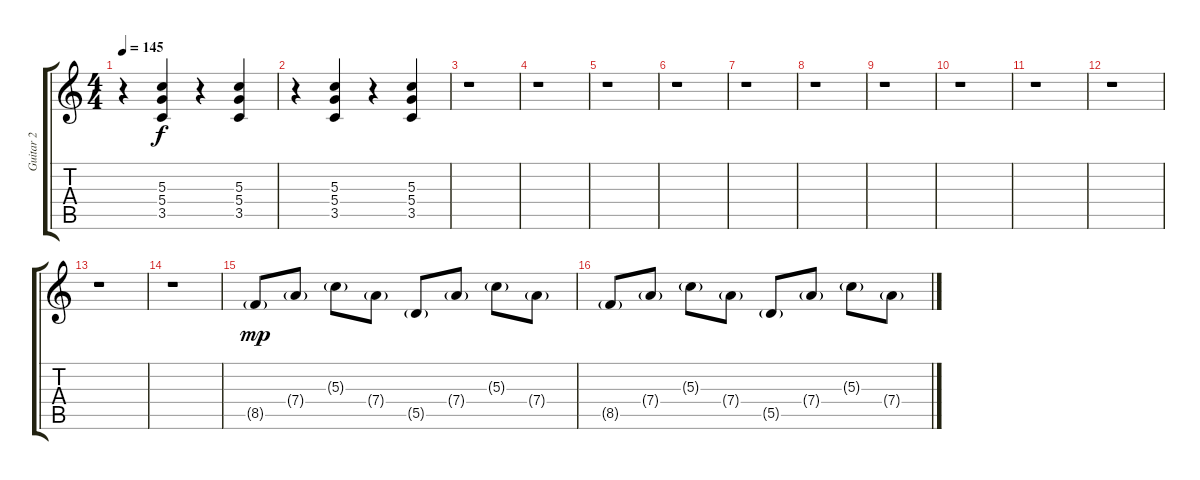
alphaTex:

\track ("Guitar 2" "Guitar 2") {instrument overdrivenguitar}
\staff {score tabs}
\tuning (E4 B3 G3 D3 A2 E2) {hide}
\ts (4 4)
\tempo 145
\clef g2
\ks c
r.4{dy f} (5.3 5.4 3.5).4 r.4 (5.3 5.4 3.5).4 |
r.4 (5.3 5.4 3.5).4 r.4 (5.3 5.4 3.5).4 |
r.1 |
r.1 |
r.1 |
r.1 |
r.1 |
r.1 |
r.1 |
r.1 |
r.1 |
r.1 |
r.1 |
r.1 |
8.5{g}.8{dy mp} 7.4{g}.8 5.3{g}.8 7.4{g}.8 5.5{g}.8 7.4{g}.8 5.3{g}.8 7.4{g}.8 |
8.5{g}.8 7.4{g}.8 5.3{g}.8 7.4{g}.8 5.5{g}.8 7.4{g}.8 5.3{g}.8 7.4{g}.8
